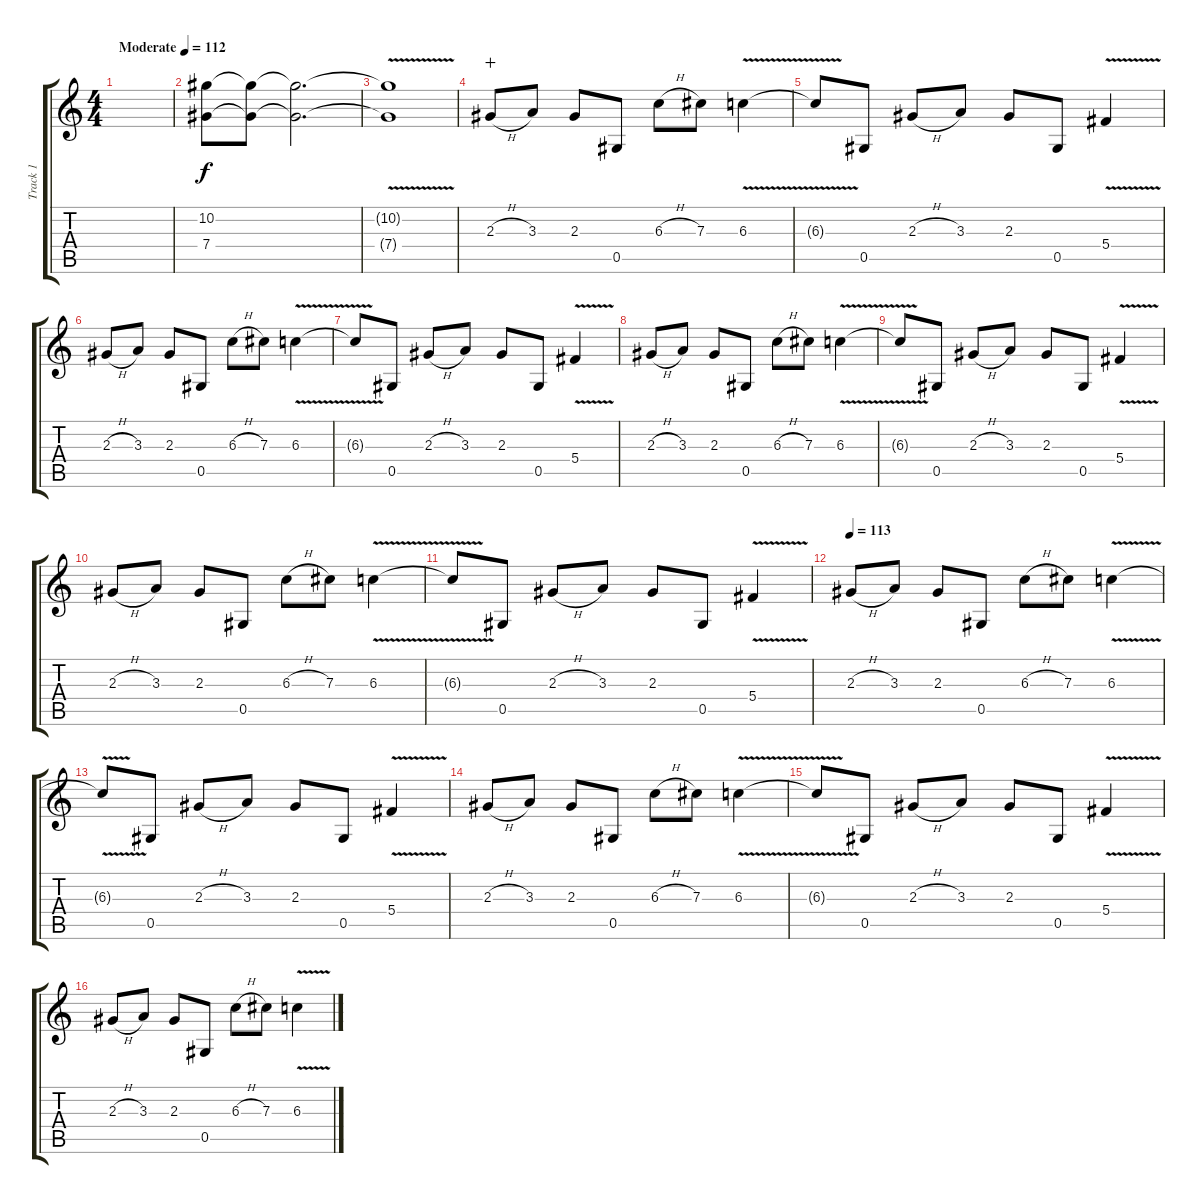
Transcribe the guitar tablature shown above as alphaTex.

\track ("Track 1" "Track 1") {instrument overdrivenguitar}
\staff {score tabs}
\tuning (Eb4 Bb3 Gb3 Db3 Ab2 Eb2) {hide}
\ts (4 4)
\tempo (112 "Moderate")
\clef g2
\ks c
|
(10.2 7.4).8{volume 0} (10.2{t} 7.4{t}).8{volume 3} (10.2{t} 7.4{t}).2{d volume 16} |
(10.2{v t} 7.4{v t}).1 |
2.3{h}.8{volume 16 wahc} 3.3.8 2.3.8 0.5.8 6.3{h}.8 7.3.8 6.3{v}.4 |
6.3{t}.8 0.5.8 2.3{h}.8 3.3.8 2.3.8 0.5.8 5.4{v}.4 |
2.3{h}.8 3.3.8 2.3.8 0.5.8 6.3{h}.8 7.3.8 6.3{v}.4 |
6.3{t}.8 0.5.8 2.3{h}.8 3.3.8 2.3.8 0.5.8 5.4{v}.4 |
2.3{h}.8 3.3.8 2.3.8 0.5.8 6.3{h}.8 7.3.8 6.3{v}.4 |
6.3{t}.8 0.5.8 2.3{h}.8 3.3.8 2.3.8 0.5.8 5.4{v}.4 |
2.3{h}.8 3.3.8 2.3.8 0.5.8 6.3{h}.8 7.3.8 6.3{v}.4 |
6.3{t}.8 0.5.8 2.3{h}.8 3.3.8 2.3.8 0.5.8 5.4{v}.4 |
\tempo 113
2.3{h}.8 3.3.8 2.3.8 0.5.8 6.3{h}.8 7.3.8 6.3{v}.4 |
6.3{t}.8 0.5.8 2.3{h}.8 3.3.8 2.3.8 0.5.8 5.4{v}.4 |
2.3{h}.8 3.3.8 2.3.8 0.5.8 6.3{h}.8 7.3.8 6.3{v}.4 |
6.3{t}.8 0.5.8 2.3{h}.8 3.3.8 2.3.8 0.5.8 5.4{v}.4 |
2.3{h}.8 3.3.8 2.3.8 0.5.8 6.3{h}.8 7.3.8 6.3{v}.4
